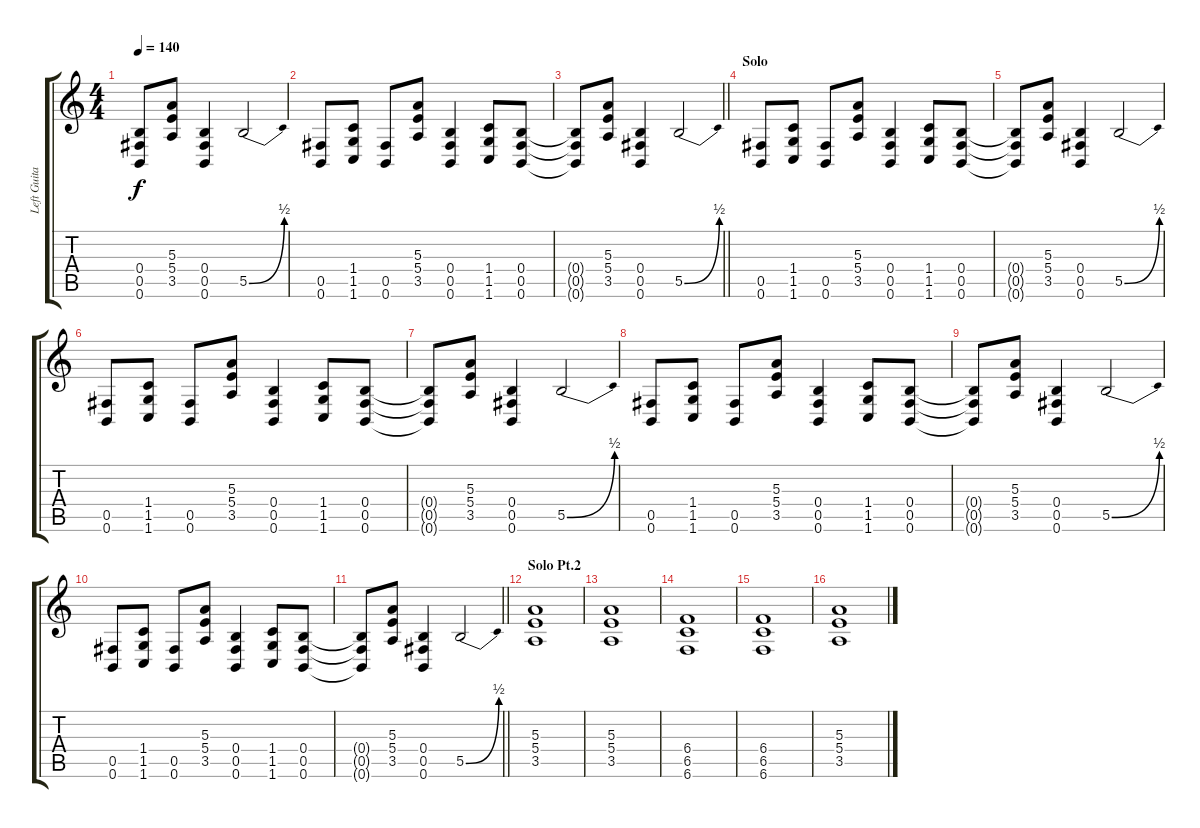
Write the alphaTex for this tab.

\track ("Left Guitar" "Left Guita") {instrument distortionguitar}
\staff {score tabs}
\tuning (Db4 Ab3 E3 B2 Gb2 B1) {hide}
\ts (4 4)
\tempo 140
\clef g2
\ks c
(0.4{t} 0.5{t} 0.6{t}).8{dy f} (5.3 5.4 3.5).8 (0.4 0.5 0.6).4 5.5{be (bend 0 0 60 2)}.2 |
(0.5 0.6).8 (1.4 1.5 1.6).8 (0.5 0.6).8 (5.3 5.4 3.5).8 (0.4 0.5 0.6).4 (1.4 1.5 1.6).8 (0.4 0.5 0.6).8 |
\barLineRight lightlight
(0.4{t} 0.5{t} 0.6{t}).8 (5.3 5.4 3.5).8 (0.4 0.5 0.6).4 5.5{be (bend 0 0 60 2)}.2 |
\section ("" "Solo")
(0.5 0.6).8 (1.4 1.5 1.6).8 (0.5 0.6).8 (5.3 5.4 3.5).8 (0.4 0.5 0.6).4 (1.4 1.5 1.6).8 (0.4 0.5 0.6).8 |
(0.4{t} 0.5{t} 0.6{t}).8 (5.3 5.4 3.5).8 (0.4 0.5 0.6).4 5.5{be (bend 0 0 60 2)}.2 |
(0.5 0.6).8 (1.4 1.5 1.6).8 (0.5 0.6).8 (5.3 5.4 3.5).8 (0.4 0.5 0.6).4 (1.4 1.5 1.6).8 (0.4 0.5 0.6).8 |
(0.4{t} 0.5{t} 0.6{t}).8 (5.3 5.4 3.5).8 (0.4 0.5 0.6).4 5.5{be (bend 0 0 60 2)}.2 |
(0.5 0.6).8 (1.4 1.5 1.6).8 (0.5 0.6).8 (5.3 5.4 3.5).8 (0.4 0.5 0.6).4 (1.4 1.5 1.6).8 (0.4 0.5 0.6).8 |
(0.4{t} 0.5{t} 0.6{t}).8 (5.3 5.4 3.5).8 (0.4 0.5 0.6).4 5.5{be (bend 0 0 60 2)}.2 |
(0.5 0.6).8 (1.4 1.5 1.6).8 (0.5 0.6).8 (5.3 5.4 3.5).8 (0.4 0.5 0.6).4 (1.4 1.5 1.6).8 (0.4 0.5 0.6).8 |
\barLineRight lightlight
(0.4{t} 0.5{t} 0.6{t}).8 (5.3 5.4 3.5).8 (0.4 0.5 0.6).4 5.5{be (bend 0 0 60 2)}.2 |
\section ("" "Solo Pt.2")
(5.3 5.4 3.5).1 |
(5.3 5.4 3.5).1 |
(6.4 6.5 6.6).1 |
(6.4 6.5 6.6).1 |
(5.3 5.4 3.5).1
